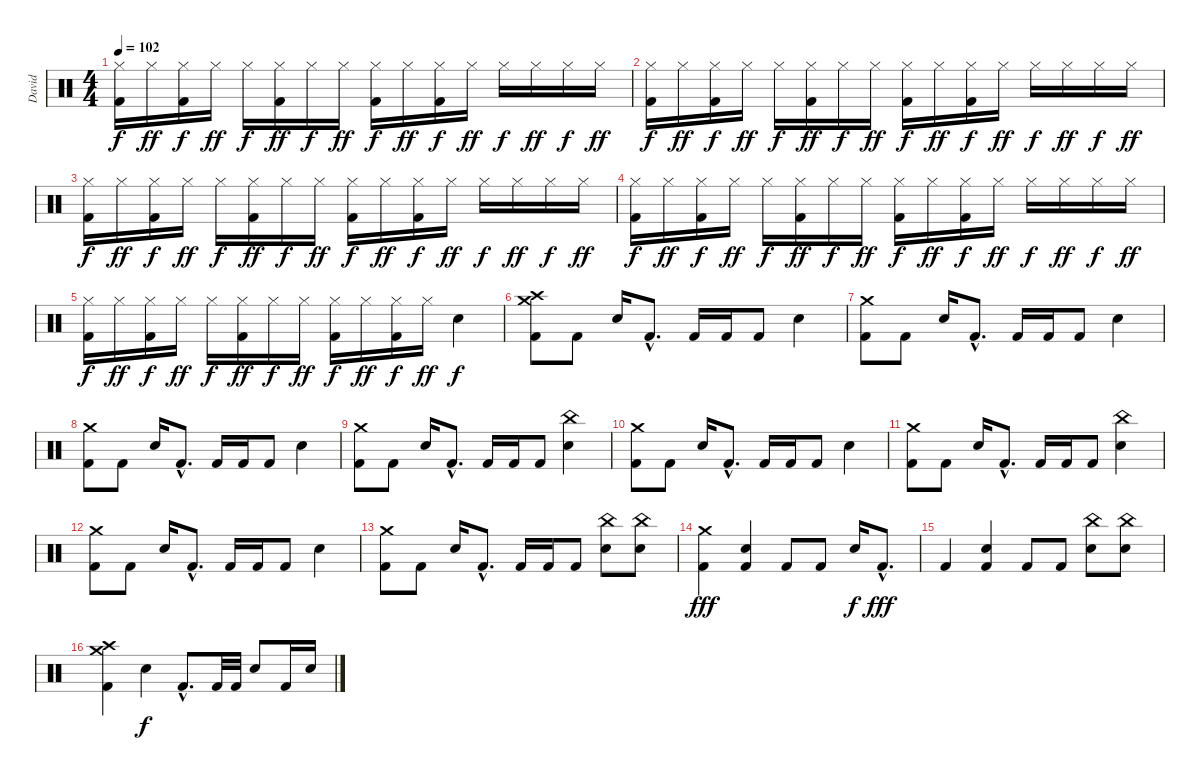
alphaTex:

\track ("David" "David") {instrument percussion}
\staff {score}
\articulation defaults
\ts (4 4)
\tempo 102
\clef neutral
\ks c
("Hi-Hat (closed)" "Kick (hit) 2").16{dy f} "Hi-Hat (closed)".16{dy ff} ("Hi-Hat (closed)" "Kick (hit) 2").16{dy f} "Hi-Hat (closed)".16{dy ff} "Hi-Hat (closed)".16{dy f} ("Hi-Hat (closed)" "Kick (hit) 2").16{dy ff} "Hi-Hat (closed)".16{dy f} "Hi-Hat (closed)".16{dy ff} ("Hi-Hat (closed)" "Kick (hit) 2").16{dy f} "Hi-Hat (closed)".16{dy ff} ("Hi-Hat (closed)" "Kick (hit) 2").16{dy f} "Hi-Hat (closed)".16{dy ff} "Hi-Hat (closed)".16{dy f} "Hi-Hat (closed)".16{dy ff} "Hi-Hat (closed)".16{dy f} "Hi-Hat (closed)".16{dy ff} |
("Hi-Hat (closed)" "Kick (hit) 2").16{dy f} "Hi-Hat (closed)".16{dy ff} ("Hi-Hat (closed)" "Kick (hit) 2").16{dy f} "Hi-Hat (closed)".16{dy ff} "Hi-Hat (closed)".16{dy f} ("Hi-Hat (closed)" "Kick (hit) 2").16{dy ff} "Hi-Hat (closed)".16{dy f} "Hi-Hat (closed)".16{dy ff} ("Hi-Hat (closed)" "Kick (hit) 2").16{dy f} "Hi-Hat (closed)".16{dy ff} ("Hi-Hat (closed)" "Kick (hit) 2").16{dy f} "Hi-Hat (closed)".16{dy ff} "Hi-Hat (closed)".16{dy f} "Hi-Hat (closed)".16{dy ff} "Hi-Hat (closed)".16{dy f} "Hi-Hat (closed)".16{dy ff} |
("Hi-Hat (closed)" "Kick (hit) 2").16{dy f} "Hi-Hat (closed)".16{dy ff} ("Hi-Hat (closed)" "Kick (hit) 2").16{dy f} "Hi-Hat (closed)".16{dy ff} "Hi-Hat (closed)".16{dy f} ("Hi-Hat (closed)" "Kick (hit) 2").16{dy ff} "Hi-Hat (closed)".16{dy f} "Hi-Hat (closed)".16{dy ff} ("Hi-Hat (closed)" "Kick (hit) 2").16{dy f} "Hi-Hat (closed)".16{dy ff} ("Hi-Hat (closed)" "Kick (hit) 2").16{dy f} "Hi-Hat (closed)".16{dy ff} "Hi-Hat (closed)".16{dy f} "Hi-Hat (closed)".16{dy ff} "Hi-Hat (closed)".16{dy f} "Hi-Hat (closed)".16{dy ff} |
("Hi-Hat (closed)" "Kick (hit) 2").16{dy f} "Hi-Hat (closed)".16{dy ff} ("Hi-Hat (closed)" "Kick (hit) 2").16{dy f} "Hi-Hat (closed)".16{dy ff} "Hi-Hat (closed)".16{dy f} ("Hi-Hat (closed)" "Kick (hit) 2").16{dy ff} "Hi-Hat (closed)".16{dy f} "Hi-Hat (closed)".16{dy ff} ("Hi-Hat (closed)" "Kick (hit) 2").16{dy f} "Hi-Hat (closed)".16{dy ff} ("Hi-Hat (closed)" "Kick (hit) 2").16{dy f} "Hi-Hat (closed)".16{dy ff} "Hi-Hat (closed)".16{dy f} "Hi-Hat (closed)".16{dy ff} "Hi-Hat (closed)".16{dy f} "Hi-Hat (closed)".16{dy ff} |
("Hi-Hat (closed)" "Kick (hit) 2").16{dy f} "Hi-Hat (closed)".16{dy ff} ("Hi-Hat (closed)" "Kick (hit) 2").16{dy f} "Hi-Hat (closed)".16{dy ff} "Hi-Hat (closed)".16{dy f} ("Hi-Hat (closed)" "Kick (hit) 2").16{dy ff} "Hi-Hat (closed)".16{dy f} "Hi-Hat (closed)".16{dy ff} ("Hi-Hat (closed)" "Kick (hit) 2").16{dy f} "Hi-Hat (closed)".16{dy ff} ("Hi-Hat (closed)" "Kick (hit) 2").16{dy f} "Hi-Hat (closed)".16{dy ff} "Snare (hit) 2".4{dy f} |
("Crash medium (hit)" "Crash high (hit)" "Kick (hit) 2").8 "Kick (hit) 2".8 "Snare (hit) 2".16 "Kick (hit) 2"{hac}.8{d} "Kick (hit) 2".16 "Kick (hit) 2".16 "Kick (hit) 2".8 "Snare (hit) 2".4 |
("Crash medium (hit)" "Kick (hit) 2").8 "Kick (hit) 2".8 "Snare (hit) 2".16 "Kick (hit) 2"{hac}.8{d} "Kick (hit) 2".16 "Kick (hit) 2".16 "Kick (hit) 2".8 "Snare (hit) 2".4 |
("Crash medium (hit)" "Kick (hit) 2").8 "Kick (hit) 2".8 "Snare (hit) 2".16 "Kick (hit) 2"{hac}.8{d} "Kick (hit) 2".16 "Kick (hit) 2".16 "Kick (hit) 2".8 "Snare (hit) 2".4 |
("Crash medium (hit)" "Kick (hit) 2").8 "Kick (hit) 2".8 "Snare (hit) 2".16 "Kick (hit) 2"{hac}.8{d} "Kick (hit) 2".16 "Kick (hit) 2".16 "Kick (hit) 2".8 ("China (hit)" "Snare (hit) 2").4 |
("Crash medium (hit)" "Kick (hit) 2").8 "Kick (hit) 2".8 "Snare (hit) 2".16 "Kick (hit) 2"{hac}.8{d} "Kick (hit) 2".16 "Kick (hit) 2".16 "Kick (hit) 2".8 "Snare (hit) 2".4 |
("Crash medium (hit)" "Kick (hit) 2").8 "Kick (hit) 2".8 "Snare (hit) 2".16 "Kick (hit) 2"{hac}.8{d} "Kick (hit) 2".16 "Kick (hit) 2".16 "Kick (hit) 2".8 ("China (hit)" "Snare (hit) 2").4 |
("Crash medium (hit)" "Kick (hit) 2").8 "Kick (hit) 2".8 "Snare (hit) 2".16 "Kick (hit) 2"{hac}.8{d} "Kick (hit) 2".16 "Kick (hit) 2".16 "Kick (hit) 2".8 "Snare (hit) 2".4 |
("Crash medium (hit)" "Kick (hit) 2").8 "Kick (hit) 2".8 "Snare (hit) 2".16 "Kick (hit) 2"{hac}.8{d} "Kick (hit) 2".16 "Kick (hit) 2".16 "Kick (hit) 2".8 ("China (hit)" "Snare (hit) 2").8 ("China (hit)" "Snare (hit) 2").8 |
("Crash medium (hit)" "Kick (hit) 2").4{dy fff} ("Snare (hit) 2" "Kick (hit) 2").4 "Kick (hit) 2".8 "Kick (hit) 2".8 "Snare (hit) 2".16{dy f} "Kick (hit) 2"{hac}.8{d dy fff} |
"Kick (hit) 2".4 ("Snare (hit) 2" "Kick (hit) 2").4 "Kick (hit) 2".8 "Kick (hit) 2".8 ("China (hit)" "Snare (hit) 2").8 ("China (hit)" "Snare (hit) 2").8 |
("Crash medium (hit)" "Crash high (hit)" "Kick (hit) 2").4 "Snare (hit) 2".4{dy f} "Kick (hit) 2"{hac}.8{d} "Kick (hit) 2".32 "Kick (hit) 2".32 "Snare (hit) 2".8 "Kick (hit) 2".16 "Snare (hit) 2".16
